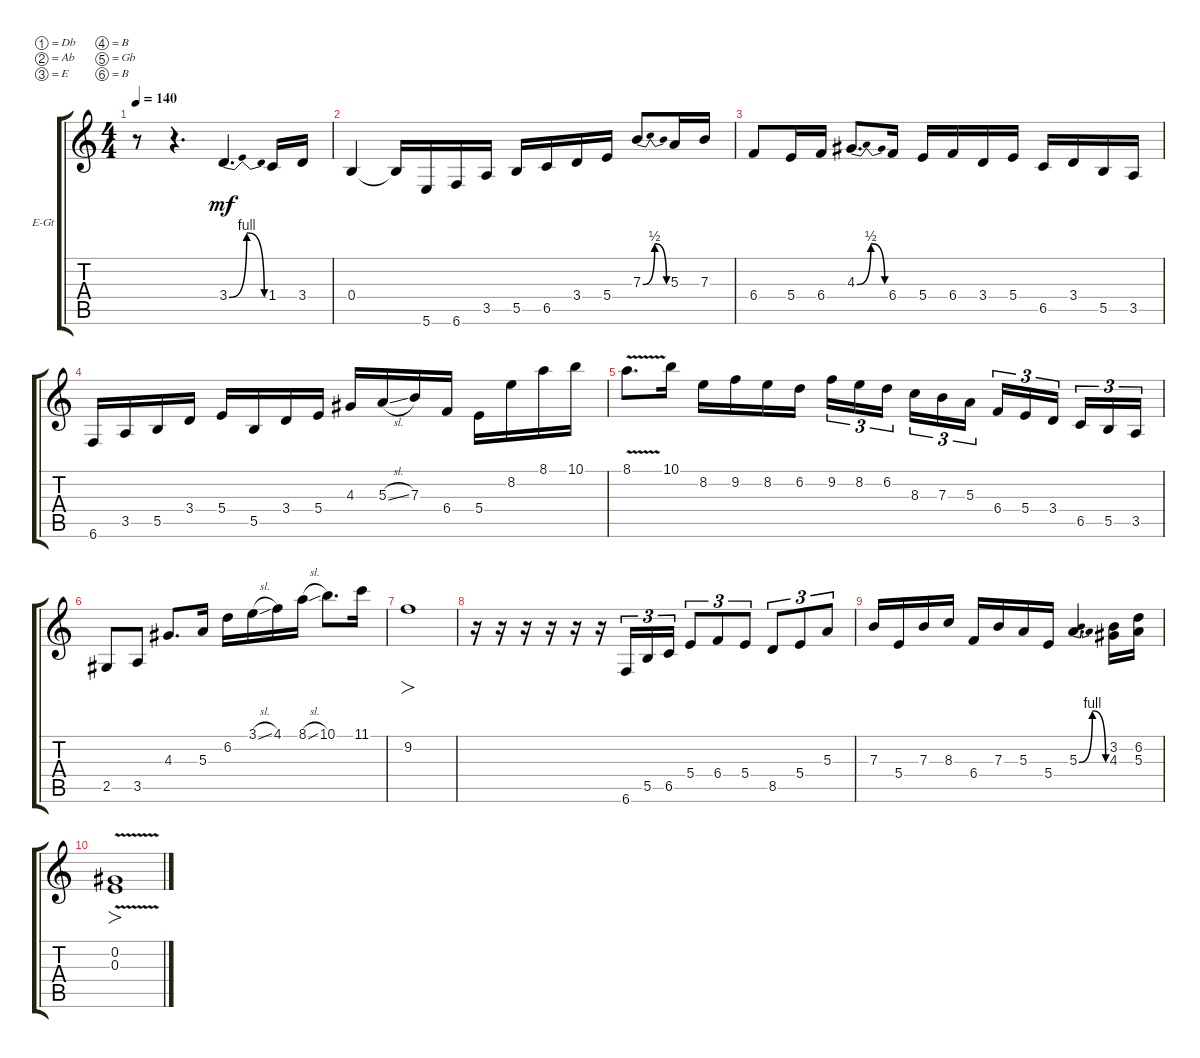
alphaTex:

\defaultSystemsLayout 4
\bracketExtendMode groupsimilarinstruments
\firstSystemTrackNameOrientation horizontal
\otherSystemsTrackNameOrientation horizontal
\track ("Electric Guitar" "E-Gt") {instrument distortionguitar}
\staff {score tabs}
\tuning (Db4 Ab3 E3 B2 Gb2 B1)
\ts (4 4)
\tempo 140
\clef g2
\scale
0.333333
\ks c
r.8{dy mf} r.4{d} 3.4{be (bendrelease 0 0 0.6 4 11.4 4 35.4 0)}.4{d} 1.4.16 3.4.16 |
\scale
0.333333 0.4.4 0.4{t}.16 5.6.16 6.6.16 3.5.16 5.5.16 6.5.16 3.4.16 5.4.16 7.3{be (bendrelease 0 0 10.2 2 20.4 2 30 0)}.8 5.3.16 7.3.16 |
\scale
0.333333 6.4.8 5.4.16 6.4.16 4.3{be (bendrelease 0 0 10.2 2 20.4 2 30 0)}.8{d} 6.4.16 5.4.16 6.4.16 3.4.16 5.4.16 6.5.16 3.4.16 5.5.16 3.5.16 |
\scale
0.333333 6.6.16 3.5.16 5.5.16 3.4.16 5.4.16 5.5.16 3.4.16 5.4.16 4.3.16 5.3{sl}.16 7.3.16 6.4.16 5.4.16 8.2.16 8.1.16 10.1.16 |
\scale
0.333333 8.1{v}.8{d} 10.1.16 8.2.16 9.2.16 8.2.16 6.2.16 9.2.16{tu (3 2)} 8.2.16{tu (3 2)} 6.2.16{tu (3 2)} 8.3.16{tu (3 2)} 7.3.16{tu (3 2)} 5.3.16{tu (3 2)} 6.4.16{tu (3 2)} 5.4.16{tu (3 2)} 3.4.16{tu (3 2)} 6.5.16{tu (3 2)} 5.5.16{tu (3 2)} 3.5.16{tu (3 2)} |
\scale
0.333333 2.5.8 3.5.8 4.3.8{d} 5.3.16 6.2.16 3.1{sl}.16 4.1.16 8.1{sl}.16 10.1.8{d} 11.1.16 |
\scale
0.333333 9.2.1{fo} |
\scale
0.333333 r.16 r.16 r.16 r.16 r.16 r.16 6.6.16{tu (3 2)} 5.5.16{tu (3 2)} 6.5.16{tu (3 2)} 5.4.8{tu (3 2)} 6.4.8{tu (3 2)} 5.4.8{tu (3 2)} 8.5.8{tu (3 2)} 5.4.8{tu (3 2)} 5.3.8{tu (3 2)} |
\scale
0.333333 7.3.16 5.4.16 7.3.16 8.3.16 6.4.16 7.3.16 5.3.16 5.4.16 5.3{be (bendrelease 0 0 10.2 4 11.4 4 54 0)}.4{d} (4.3 3.2).16 (5.3 6.2).16 |
\scale
0.333333 (0.3{v} 0.2{v}).1{fo} |
\scale
0.333333 |
\scale
0.333333 |
\scale
0.333333 |
\scale
0.333333 |
\scale
0.333333 |
\scale
0.333333
